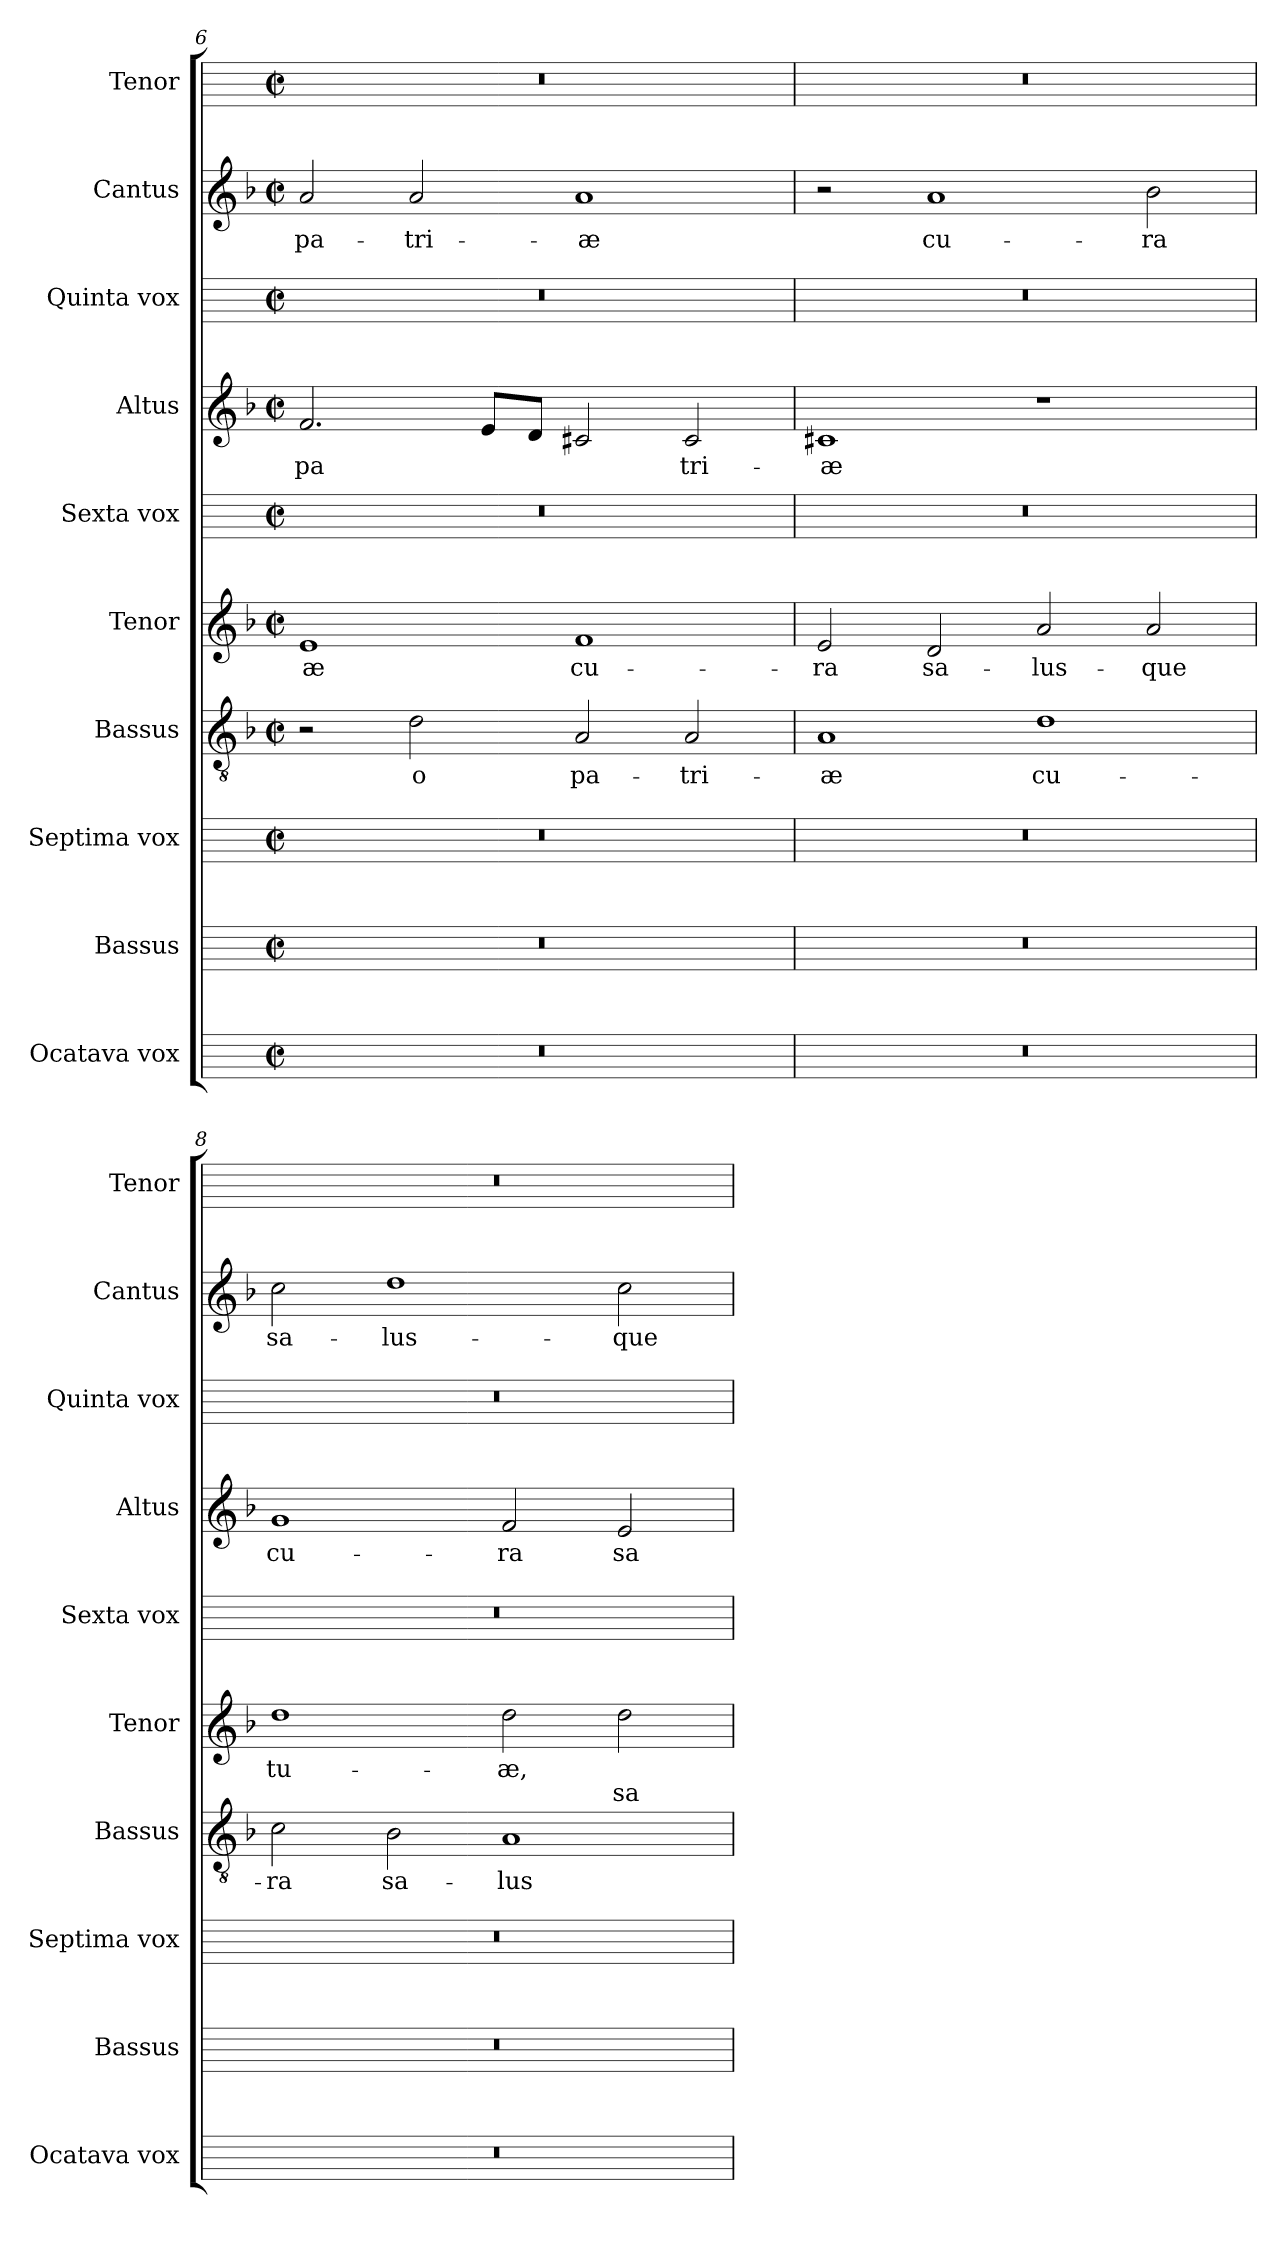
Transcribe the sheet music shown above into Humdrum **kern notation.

**kern	**kern	**kern	**kern	**text	**kern	**text	**text	**kern	**kern	**text	**kern	**kern	**text	**kern
*part10	*part9	*part8	*part7	*part7	*part6	*part6	*part6	*part5	*part4	*part4	*part3	*part2	*part2	*part1
*staff10	*staff9	*staff8	*staff7	*staff7	*staff6	*staff6	*staff6	*staff5	*staff4	*staff4	*staff3	*staff2	*staff2	*staff1
*I"Ocatava vox	*I"Bassus	*I"Septima vox	*I"Bassus	*	*I"Tenor	*	*	*I"Sexta vox	*I"Altus	*	*I"Quinta vox	*I"Cantus	*	*I"Tenor
*I'Ocatava vox	*I'Bassus	*I'Septima vox	*I'Bassus	*	*I'Tenor	*	*	*I'Sexta vox	*I'Altus	*	*I'Quinta vox	*I'Cantus	*	*I'Tenor
!!LO:LB:g=z
*	*	*	*clefGv2	*	*clefG2	*	*	*	*clefG2	*	*	*clefG2	*	*
*	*	*	*k[b-]	*	*k[b-]	*	*	*	*k[b-]	*	*	*k[b-]	*	*
*	*	*	*F:	*	*F:	*	*	*	*F:	*	*	*F:	*	*
*M4/2	*M4/2	*M4/2	*M4/2	*	*M4/2	*	*	*M4/2	*M4/2	*	*M4/2	*M4/2	*	*M4/2
*met(c|)	*met(c|)	*met(c|)	*met(c|)	*	*met(c|)	*	*	*met(c|)	*met(c|)	*	*met(c|)	*met(c|)	*	*met(c|)
=6	=6	=6	=6	=6	=6	=6	=6	=6	=6	=6	=6	=6	=6	=6
!	!	!	!	!	!	!LO:LY:b	!	!	!	!LO:LY:b	!	!	!LO:LY:b	!
0r	0r	0r	2r	.	1e	-æ	.	0r	2.f	pa	0r	2a	-pa-	0r
!	!	!	!	!LO:LY:b	!	!	!	!	!	!	!	!	!LO:LY:b	!
.	.	.	2d	o	.	.	.	.	.	.	.	2a	-tri-	.
.	.	.	.	.	.	.	.	.	8eL	.	.	.	.	.
.	.	.	.	.	.	.	.	.	8dJ	.	.	.	.	.
!	!	!	!	!LO:LY:b	!	!LO:LY:b	!	!	!	!	!	!	!LO:LY:b	!
.	.	.	2A	pa-	1f	cu-	.	.	2c#X	.	.	1a	-æ	.
!	!	!	!	!LO:LY:b	!	!	!	!	!	!LO:LY:b	!	!	!	!
.	.	.	2A	-tri-	.	.	.	.	2c#	tri-	.	.	.	.
=7	=7	=7	=7	=7	=7	=7	=7	=7	=7	=7	=7	=7	=7	=7
!	!	!	!	!LO:LY:b	!	!LO:LY:b	!	!	!	!LO:LY:b	!	!	!	!
0r	0r	0r	1A	-æ	2e	-ra	.	0r	1c#	-æ	0r	2r	.	0r
!	!	!	!	!	!	!LO:LY:b	!	!	!	!	!	!	!LO:LY:b	!
.	.	.	.	.	2d	sa-	.	.	.	.	.	1a	cu-	.
!	!	!	!	!LO:LY:b	!	!LO:LY:b	!	!	!	!	!	!	!	!
.	.	.	1d	cu-	2a	-lus-	.	.	1r	.	.	.	.	.
!	!	!	!	!	!	!LO:LY:b	!	!	!	!	!	!	!LO:LY:b	!
.	.	.	.	.	2a	-que	.	.	.	.	.	2b-	-ra	.
=8	=8	=8	=8	=8	=8	=8	=8	=8	=8	=8	=8	=8	=8	=8
!	!	!	!	!LO:LY:b	!	!LO:LY:b	!	!	!	!LO:LY:b	!	!	!LO:LY:b	!
0r	0r	0r	2c	-ra	1dd	tu-	.	0r	1g	cu-	0r	2cc	sa-	0r
!	!	!	!	!LO:LY:b	!	!	!	!	!	!	!	!	!LO:LY:b	!
.	.	.	2B-	sa-	.	.	.	.	.	.	.	1dd	-lus-	.
!	!	!	!	!LO:LY:b	!	!LO:LY:b	!	!	!	!LO:LY:b	!	!	!	!
.	.	.	1A	-lus-	2dd	-æ,	.	.	2f	-ra	.	.	.	.
!	!	!	!	!	!	!	!LO:LY:b	!	!	!LO:LY:b	!	!	!LO:LY:b	!
.	.	.	.	.	2dd	.	sa-	.	2e	sa-	.	2cc	-que	.
=	=	=	=	=	=	=	=	=	=	=	=	=	=	=
*-	*-	*-	*-	*-	*-	*-	*-	*-	*-	*-	*-	*-	*-	*-
